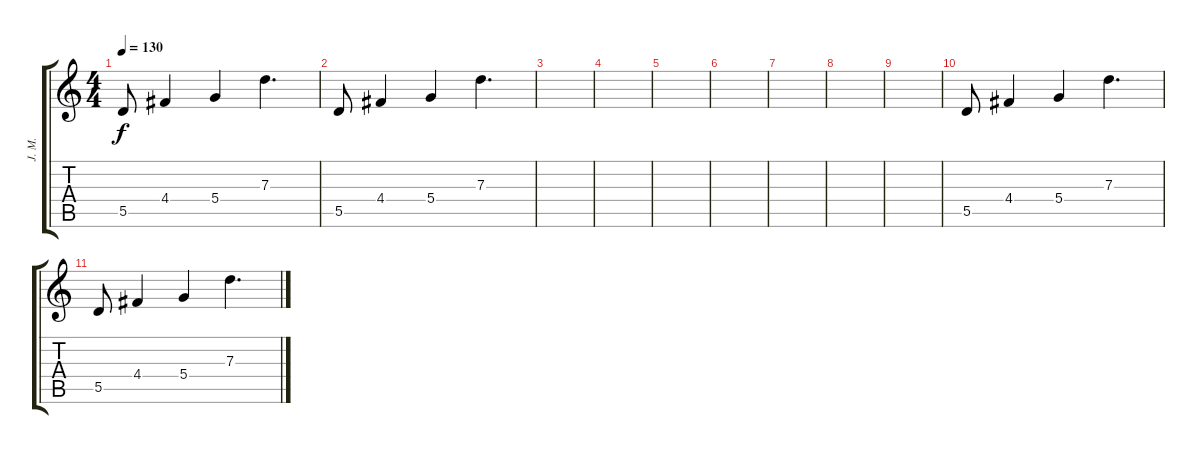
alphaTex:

\track ("J. M." "J. M.") {instrument overdrivenguitar}
\staff {score tabs}
\tuning (E4 B3 G3 D3 A2 E2) {hide}
\ts (4 4)
\tempo 130
\clef g2
\ks c
5.5.8{dy f} 4.4.4 5.4.4 7.3.4{d} |
5.5.8 4.4.4 5.4.4 7.3.4{d} |
|
|
|
|
|
|
|
5.5.8 4.4.4 5.4.4 7.3.4{d} |
5.5.8 4.4.4 5.4.4 7.3.4{d}
